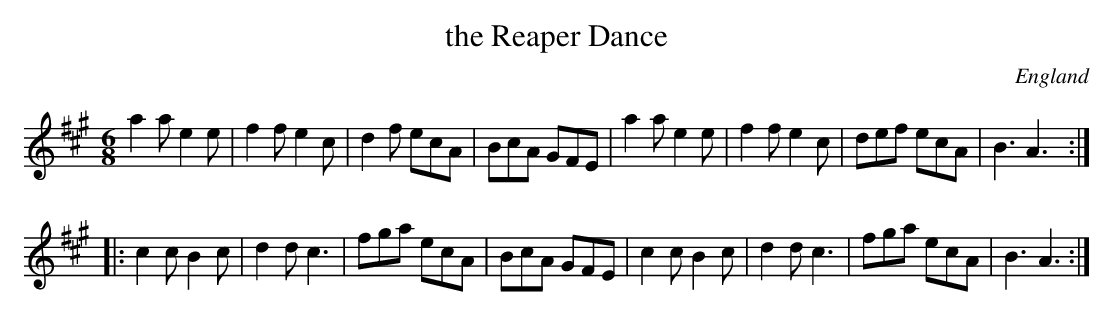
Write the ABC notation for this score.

X:1
T:the Reaper Dance
O:England
M:6/8
K:A
a2a e2e|f2f e2c|d2f ecA|BcA GFE|\
a2a e2e|f2f e2c|def ecA|B3A3:|
|:c2c B2c|d2d c3|fga ecA|BcA GFE|\
c2c B2c|d2d c3|fga ecA|B3 A3:|
